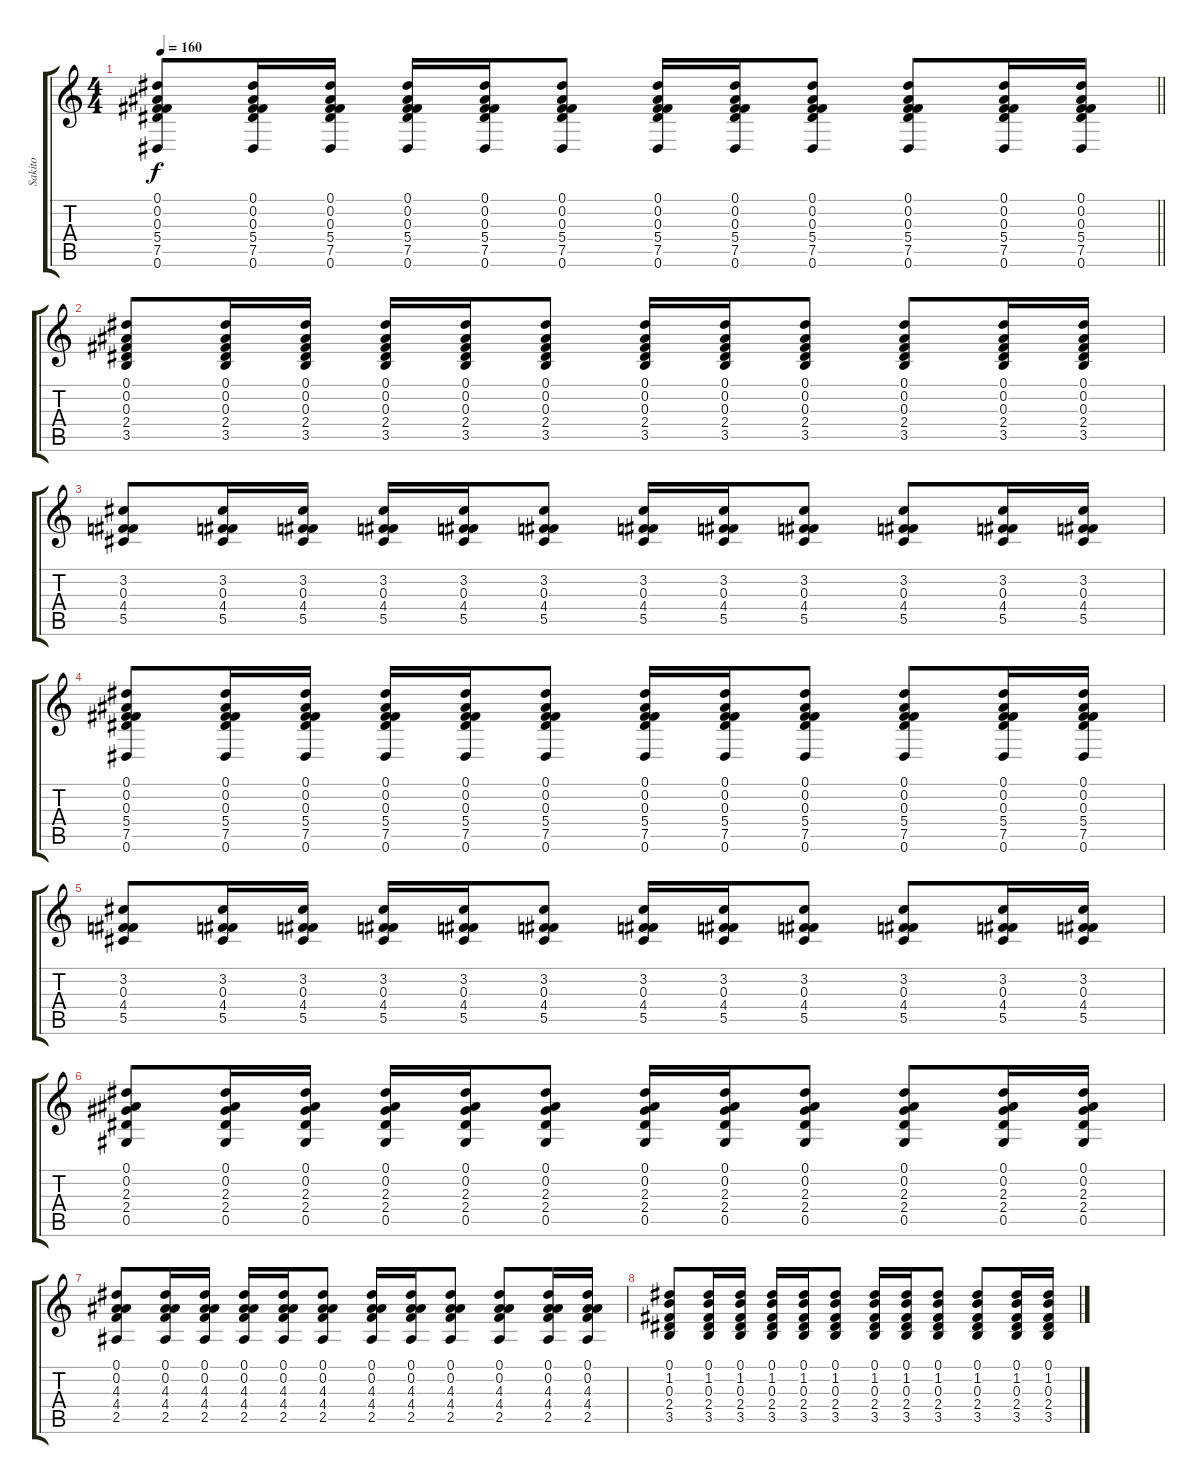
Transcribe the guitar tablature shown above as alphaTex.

\track ("Sakito" "Sakito") {instrument overdrivenguitar}
\staff {score tabs}
\tuning (Eb4 Bb3 Gb3 Db3 Ab2 Eb2) {hide}
\ts (4 4)
\tempo 160
\clef g2
\barLineRight lightlight
\ks c
(0.1 0.2 0.3 5.4 7.5 0.6).8{dy f} (0.1 0.2 0.3 5.4 7.5 0.6).16 (0.1 0.2 0.3 5.4 7.5 0.6).16 (0.1 0.2 0.3 5.4 7.5 0.6).16 (0.1 0.2 0.3 5.4 7.5 0.6).16 (0.1 0.2 0.3 5.4 7.5 0.6).8 (0.1 0.2 0.3 5.4 7.5 0.6).16 (0.1 0.2 0.3 5.4 7.5 0.6).16 (0.1 0.2 0.3 5.4 7.5 0.6).8 (0.1 0.2 0.3 5.4 7.5 0.6).8 (0.1 0.2 0.3 5.4 7.5 0.6).16 (0.1 0.2 0.3 5.4 7.5 0.6).16 |
(0.1 0.2 0.3 2.4 3.5).8 (0.1 0.2 0.3 2.4 3.5).16 (0.1 0.2 0.3 2.4 3.5).16 (0.1 0.2 0.3 2.4 3.5).16 (0.1 0.2 0.3 2.4 3.5).16 (0.1 0.2 0.3 2.4 3.5).8 (0.1 0.2 0.3 2.4 3.5).16 (0.1 0.2 0.3 2.4 3.5).16 (0.1 0.2 0.3 2.4 3.5).8 (0.1 0.2 0.3 2.4 3.5).8 (0.1 0.2 0.3 2.4 3.5).16 (0.1 0.2 0.3 2.4 3.5).16 |
(3.2 0.3 4.4 5.5).8 (3.2 0.3 4.4 5.5).16 (3.2 0.3 4.4 5.5).16 (3.2 0.3 4.4 5.5).16 (3.2 0.3 4.4 5.5).16 (3.2 0.3 4.4 5.5).8 (3.2 0.3 4.4 5.5).16 (3.2 0.3 4.4 5.5).16 (3.2 0.3 4.4 5.5).8 (3.2 0.3 4.4 5.5).8 (3.2 0.3 4.4 5.5).16 (3.2 0.3 4.4 5.5).16 |
(0.1 0.2 0.3 5.4 7.5 0.6).8 (0.1 0.2 0.3 5.4 7.5 0.6).16 (0.1 0.2 0.3 5.4 7.5 0.6).16 (0.1 0.2 0.3 5.4 7.5 0.6).16 (0.1 0.2 0.3 5.4 7.5 0.6).16 (0.1 0.2 0.3 5.4 7.5 0.6).8 (0.1 0.2 0.3 5.4 7.5 0.6).16 (0.1 0.2 0.3 5.4 7.5 0.6).16 (0.1 0.2 0.3 5.4 7.5 0.6).8 (0.1 0.2 0.3 5.4 7.5 0.6).8 (0.1 0.2 0.3 5.4 7.5 0.6).16 (0.1 0.2 0.3 5.4 7.5 0.6).16 |
(3.2 0.3 4.4 5.5).8 (3.2 0.3 4.4 5.5).16 (3.2 0.3 4.4 5.5).16 (3.2 0.3 4.4 5.5).16 (3.2 0.3 4.4 5.5).16 (3.2 0.3 4.4 5.5).8 (3.2 0.3 4.4 5.5).16 (3.2 0.3 4.4 5.5).16 (3.2 0.3 4.4 5.5).8 (3.2 0.3 4.4 5.5).8 (3.2 0.3 4.4 5.5).16 (3.2 0.3 4.4 5.5).16 |
(0.1 0.2 2.3 2.4 0.5).8 (0.1 0.2 2.3 2.4 0.5).16 (0.1 0.2 2.3 2.4 0.5).16 (0.1 0.2 2.3 2.4 0.5).16 (0.1 0.2 2.3 2.4 0.5).16 (0.1 0.2 2.3 2.4 0.5).8 (0.1 0.2 2.3 2.4 0.5).16 (0.1 0.2 2.3 2.4 0.5).16 (0.1 0.2 2.3 2.4 0.5).8 (0.1 0.2 2.3 2.4 0.5).8 (0.1 0.2 2.3 2.4 0.5).16 (0.1 0.2 2.3 2.4 0.5).16 |
(0.1 0.2 4.3 4.4 2.5).8 (0.1 0.2 4.3 4.4 2.5).16 (0.1 0.2 4.3 4.4 2.5).16 (0.1 0.2 4.3 4.4 2.5).16 (0.1 0.2 4.3 4.4 2.5).16 (0.1 0.2 4.3 4.4 2.5).8 (0.1 0.2 4.3 4.4 2.5).16 (0.1 0.2 4.3 4.4 2.5).16 (0.1 0.2 4.3 4.4 2.5).8 (0.1 0.2 4.3 4.4 2.5).8 (0.1 0.2 4.3 4.4 2.5).16 (0.1 0.2 4.3 4.4 2.5).16 |
(0.1 1.2 0.3 2.4 3.5).8 (0.1 1.2 0.3 2.4 3.5).16 (0.1 1.2 0.3 2.4 3.5).16 (0.1 1.2 0.3 2.4 3.5).16 (0.1 1.2 0.3 2.4 3.5).16 (0.1 1.2 0.3 2.4 3.5).8 (0.1 1.2 0.3 2.4 3.5).16 (0.1 1.2 0.3 2.4 3.5).16 (0.1 1.2 0.3 2.4 3.5).8 (0.1 1.2 0.3 2.4 3.5).8 (0.1 1.2 0.3 2.4 3.5).16 (0.1 1.2 0.3 2.4 3.5).16
